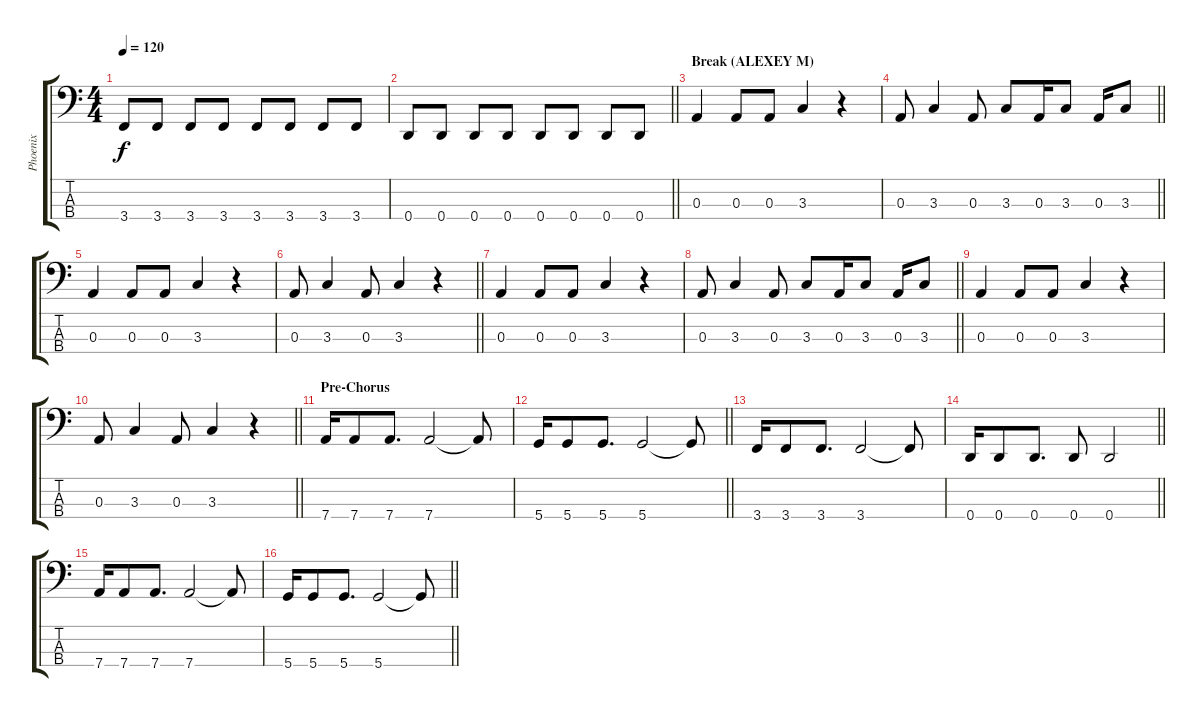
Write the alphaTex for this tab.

\track ("Phoenix" "Phoenix") {instrument electricbassfinger}
\staff {score tabs}
\tuning (G2 D2 A1 D1) {hide}
\ts (4 4)
\tempo 120
\clef f4
\ks c
3.4.8{dy f} 3.4.8 3.4.8 3.4.8 3.4.8 3.4.8 3.4.8 3.4.8 |
\barLineRight lightlight
0.4.8 0.4.8 0.4.8 0.4.8 0.4.8 0.4.8 0.4.8 0.4.8 |
\section ("" "Break (ALEXEY M)")
0.3.4 0.3.8 0.3.8 3.3.4 r.4 |
\barLineRight lightlight
0.3.8 3.3.4 0.3.8 3.3.8 0.3.16 3.3.8 0.3.16 3.3.8 |
0.3.4 0.3.8 0.3.8 3.3.4 r.4 |
\barLineRight lightlight
0.3.8 3.3.4 0.3.8 3.3.4 r.4 |
0.3.4 0.3.8 0.3.8 3.3.4 r.4 |
\barLineRight lightlight
0.3.8 3.3.4 0.3.8 3.3.8 0.3.16 3.3.8 0.3.16 3.3.8 |
0.3.4 0.3.8 0.3.8 3.3.4 r.4 |
\barLineRight lightlight
0.3.8 3.3.4 0.3.8 3.3.4 r.4 |
\section ("" "Pre-Chorus")
7.4.16 7.4.8 7.4.8{d} 7.4.2 7.4{t}.8 |
\barLineRight lightlight
5.4.16 5.4.8 5.4.8{d} 5.4.2 5.4{t}.8 |
3.4.16 3.4.8 3.4.8{d} 3.4.2 3.4{t}.8 |
\barLineRight lightlight
0.4.16 0.4.8 0.4.8{d} 0.4.8 0.4.2 |
7.4.16 7.4.8 7.4.8{d} 7.4.2 7.4{t}.8 |
\barLineRight lightlight
5.4.16 5.4.8 5.4.8{d} 5.4.2 5.4{t}.8
